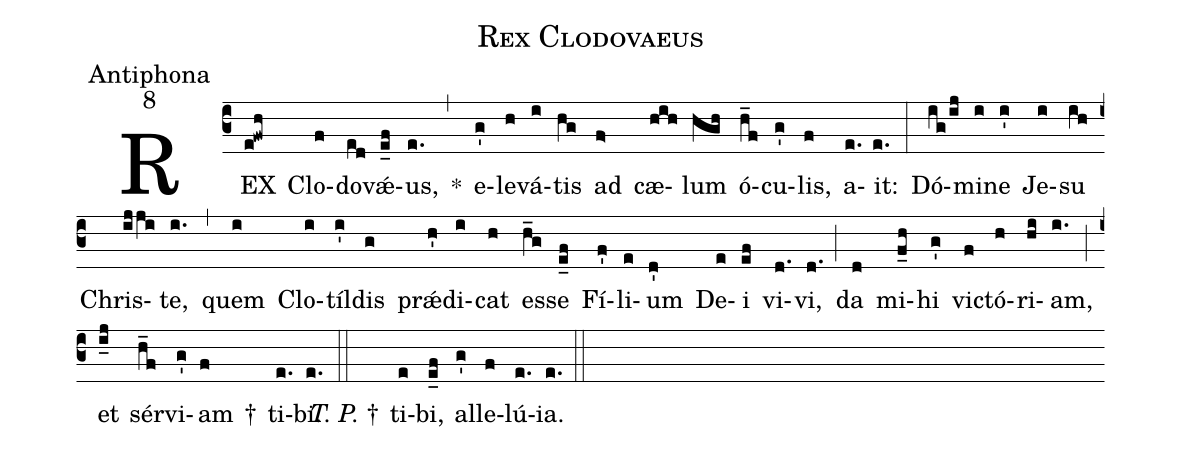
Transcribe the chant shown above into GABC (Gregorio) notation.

name:Rex Clodovaeus;
office-part:Antiphona;
mode:8;
%%
(c3)REX(e!fwh) Clo(f)do(ed)vǽ(e_f)us,(e.) *(,) e(g')le(h)vá(i)tis(hg) ad(f>) cæ(hih)lum(hgh) ó(h_f)cu(g')lis,(f) a(e.)it:(e.) (:) Dó(ig/ij)mi(i)ne(i') Je(i)su(ih) Chris(ijji)te,(i.) (,) quem(i) Clo(i)tíl(i')dis(g) prǽ(h')di(i)cat(h) es(h_g)se(e_f) Fí(f')li(e)um(d') De(e)i(ef) vi(d.)vi,(d.) (;) da(d) mi(f_h)hi(g') vic(f)tó(h)ri(hi)am,(i.) (;) et(i_j) sér(h_f)vi(g')am(f) †() ti(e.)bi.(e.) (::)<i>T. P.</i> †() ti(e)bi,(e_f) al(g')le(f)lú(e.)ia.(e.) (::)
